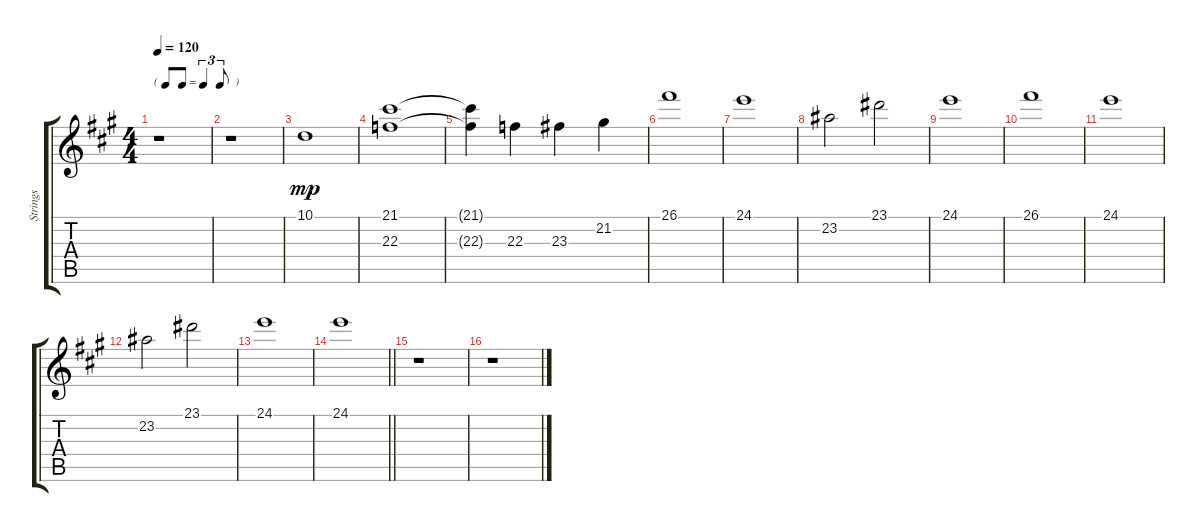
\track ("Strings" "Strings") {instrument stringensemble2}
\staff {score tabs}
\tuning (E4 B3 G3 D3 A2 E2) {hide}
\ts (4 4)
\tf triplet8th
\tempo 120
\clef g2
\ks a
r.1{dy mp} |
r.1 |
10.1.1 |
(21.1 22.3).1 |
(21.1{t} 22.3{t}).4 22.3.4 23.3.4 21.2.4 |
26.1.1 |
24.1.1 |
23.2.2 23.1.2 |
24.1.1 |
26.1.1 |
24.1.1 |
23.2.2 23.1.2 |
24.1.1 |
\barLineRight lightlight
24.1.1 |
r.1 |
r.1
